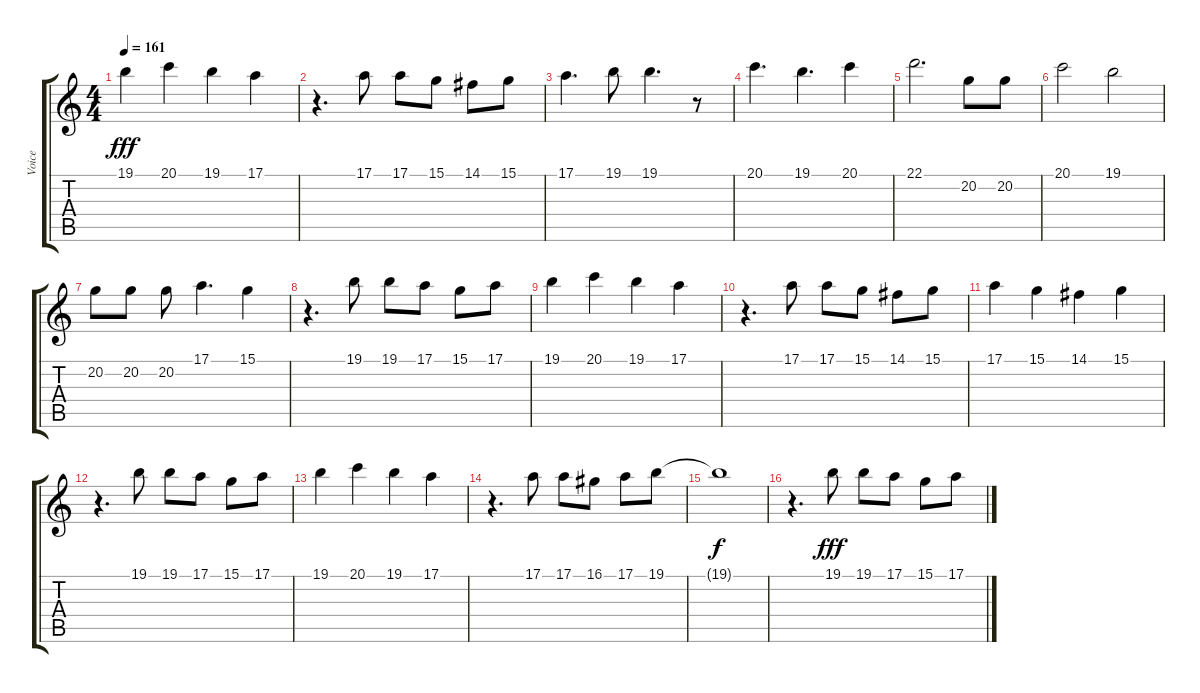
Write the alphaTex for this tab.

\track ("Voice" "Voice") {instrument piccolo}
\staff {score tabs}
\tuning (E4 B3 G3 D3 A2 E2) {hide}
\ts (4 4)
\tempo 161
\clef g2
\ks c
19.1.4{dy fff} 20.1.4 19.1.4 17.1.4 |
r.4{d} 17.1.8 17.1.8 15.1.8 14.1.8 15.1.8 |
17.1.4{d} 19.1.8 19.1.4{d} r.8 |
20.1.4{d} 19.1.4{d} 20.1.4 |
22.1.2{d} 20.2.8 20.2.8 |
20.1.2 19.1.2 |
20.2.8 20.2.8 20.2.8 17.1.4{d} 15.1.4 |
r.4{d} 19.1.8 19.1.8 17.1.8 15.1.8 17.1.8 |
19.1.4 20.1.4 19.1.4 17.1.4 |
r.4{d} 17.1.8 17.1.8 15.1.8 14.1.8 15.1.8 |
17.1.4 15.1.4 14.1.4 15.1.4 |
r.4{d} 19.1.8 19.1.8 17.1.8 15.1.8 17.1.8 |
19.1.4 20.1.4 19.1.4 17.1.4 |
r.4{d} 17.1.8 17.1.8 16.1.8 17.1.8 19.1.8 |
19.1{t}.1{dy f} |
r.4{d} 19.1.8{dy fff} 19.1.8 17.1.8 15.1.8 17.1.8
